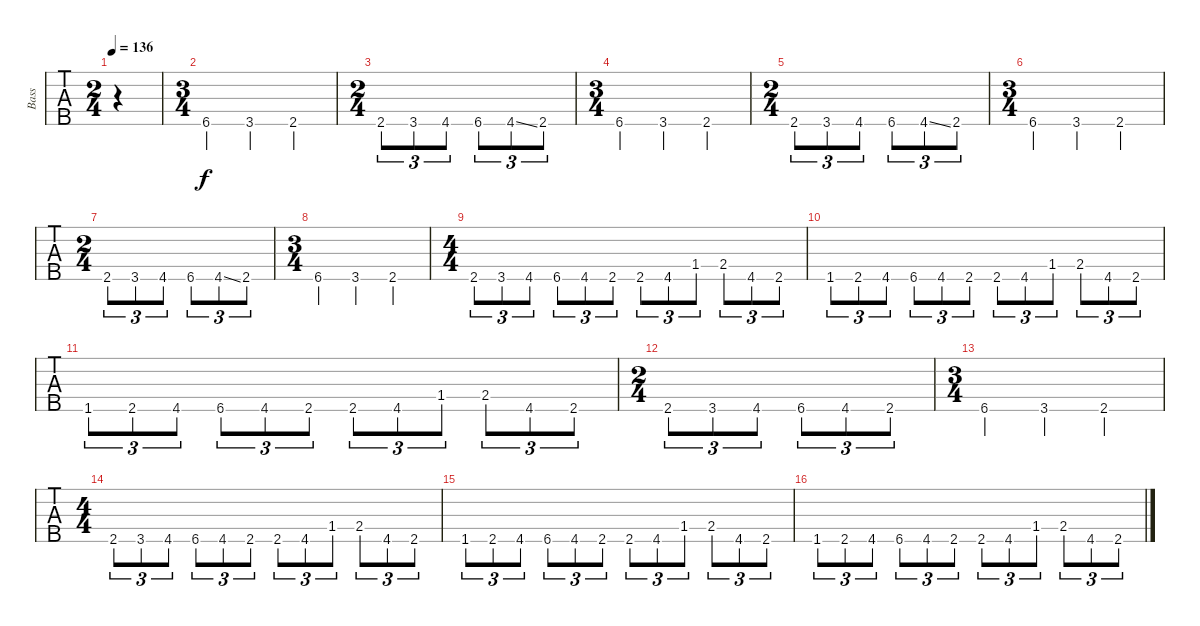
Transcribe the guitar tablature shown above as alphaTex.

\track ("Bass" "Bass") {instrument electricbassfinger}
\staff {tabs}
\tuning (Gb2 Db2 Ab1 Eb1 Bb0) {hide}
\ts (2 4)
\tempo 136
\clef f4
\ks c
|
\ts (3 4)
6.5.4 3.5.4 2.5.4 |
\ts (2 4)
2.5.8{tu (3 2)} 3.5.8{tu (3 2)} 4.5.8{tu (3 2)} 6.5.8{tu (3 2)} 4.5{ss}.8{tu (3 2)} 2.5.8{tu (3 2)} |
\ts (3 4)
6.5.4 3.5.4 2.5.4 |
\ts (2 4)
2.5.8{tu (3 2)} 3.5.8{tu (3 2)} 4.5.8{tu (3 2)} 6.5.8{tu (3 2)} 4.5{ss}.8{tu (3 2)} 2.5.8{tu (3 2)} |
\ts (3 4)
6.5.4 3.5.4 2.5.4 |
\ts (2 4)
2.5.8{tu (3 2)} 3.5.8{tu (3 2)} 4.5.8{tu (3 2)} 6.5.8{tu (3 2)} 4.5{ss}.8{tu (3 2)} 2.5.8{tu (3 2)} |
\ts (3 4)
6.5.4 3.5.4 2.5.4 |
\ts (4 4)
2.5.8{tu (3 2)} 3.5.8{tu (3 2)} 4.5.8{tu (3 2)} 6.5.8{tu (3 2)} 4.5.8{tu (3 2)} 2.5.8{tu (3 2)} 2.5.8{tu (3 2)} 4.5.8{tu (3 2)} 1.4.8{tu (3 2)} 2.4.8{tu (3 2)} 4.5.8{tu (3 2)} 2.5.8{tu (3 2)} |
1.5.8{tu (3 2)} 2.5.8{tu (3 2)} 4.5.8{tu (3 2)} 6.5.8{tu (3 2)} 4.5.8{tu (3 2)} 2.5.8{tu (3 2)} 2.5.8{tu (3 2)} 4.5.8{tu (3 2)} 1.4.8{tu (3 2)} 2.4.8{tu (3 2)} 4.5.8{tu (3 2)} 2.5.8{tu (3 2)} |
1.5.8{tu (3 2)} 2.5.8{tu (3 2)} 4.5.8{tu (3 2)} 6.5.8{tu (3 2)} 4.5.8{tu (3 2)} 2.5.8{tu (3 2)} 2.5.8{tu (3 2)} 4.5.8{tu (3 2)} 1.4.8{tu (3 2)} 2.4.8{tu (3 2)} 4.5.8{tu (3 2)} 2.5.8{tu (3 2)} |
\ts (2 4)
2.5.8{tu (3 2)} 3.5.8{tu (3 2)} 4.5.8{tu (3 2)} 6.5.8{tu (3 2)} 4.5.8{tu (3 2)} 2.5.8{tu (3 2)} |
\ts (3 4)
6.5.4 3.5.4 2.5.4 |
\ts (4 4)
2.5.8{tu (3 2)} 3.5.8{tu (3 2)} 4.5.8{tu (3 2)} 6.5.8{tu (3 2)} 4.5.8{tu (3 2)} 2.5.8{tu (3 2)} 2.5.8{tu (3 2)} 4.5.8{tu (3 2)} 1.4.8{tu (3 2)} 2.4.8{tu (3 2)} 4.5.8{tu (3 2)} 2.5.8{tu (3 2)} |
1.5.8{tu (3 2)} 2.5.8{tu (3 2)} 4.5.8{tu (3 2)} 6.5.8{tu (3 2)} 4.5.8{tu (3 2)} 2.5.8{tu (3 2)} 2.5.8{tu (3 2)} 4.5.8{tu (3 2)} 1.4.8{tu (3 2)} 2.4.8{tu (3 2)} 4.5.8{tu (3 2)} 2.5.8{tu (3 2)} |
1.5.8{tu (3 2)} 2.5.8{tu (3 2)} 4.5.8{tu (3 2)} 6.5.8{tu (3 2)} 4.5.8{tu (3 2)} 2.5.8{tu (3 2)} 2.5.8{tu (3 2)} 4.5.8{tu (3 2)} 1.4.8{tu (3 2)} 2.4.8{tu (3 2)} 4.5.8{tu (3 2)} 2.5.8{tu (3 2)}
